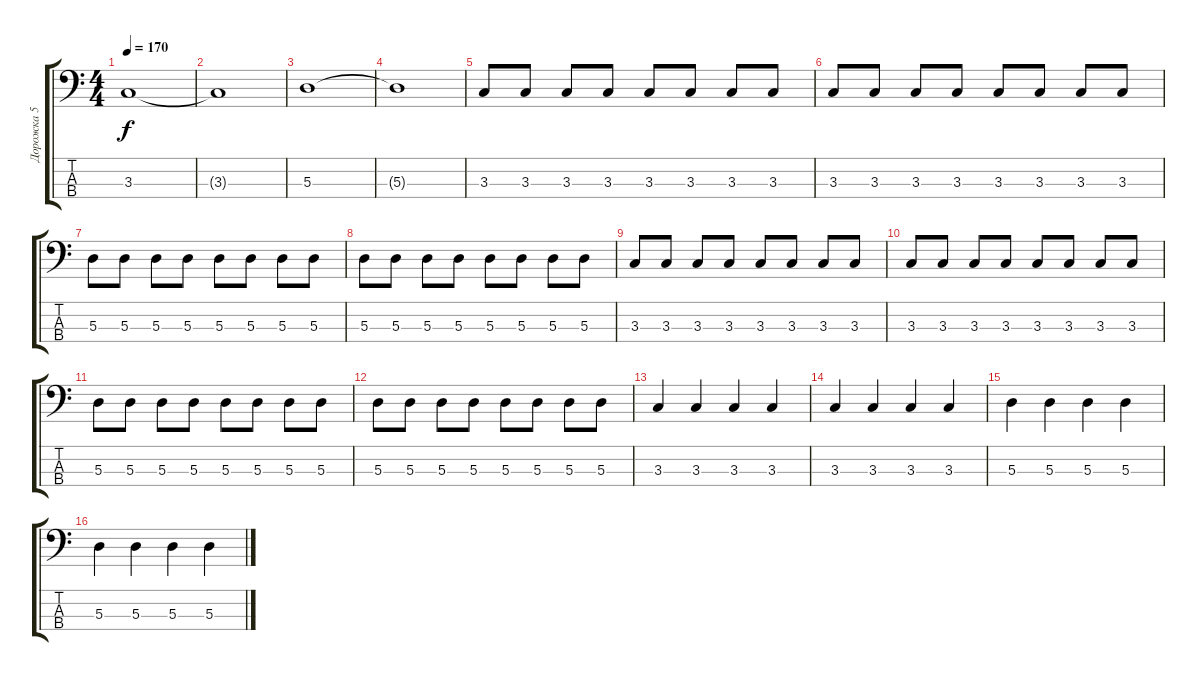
\track ("Дорожка 5" "Дорожка 5") {instrument electricbasspick}
\staff {score tabs}
\tuning (G2 D2 A1 E1) {hide}
\ts (4 4)
\tempo 170
\clef f4
\ks c
3.3.1{dy f} |
3.3{t}.1 |
5.3.1 |
5.3{t}.1 |
3.3.8 3.3.8 3.3.8 3.3.8 3.3.8 3.3.8 3.3.8 3.3.8 |
3.3.8 3.3.8 3.3.8 3.3.8 3.3.8 3.3.8 3.3.8 3.3.8 |
5.3.8 5.3.8 5.3.8 5.3.8 5.3.8 5.3.8 5.3.8 5.3.8 |
5.3.8 5.3.8 5.3.8 5.3.8 5.3.8 5.3.8 5.3.8 5.3.8 |
3.3.8 3.3.8 3.3.8 3.3.8 3.3.8 3.3.8 3.3.8 3.3.8 |
3.3.8 3.3.8 3.3.8 3.3.8 3.3.8 3.3.8 3.3.8 3.3.8 |
5.3.8 5.3.8 5.3.8 5.3.8 5.3.8 5.3.8 5.3.8 5.3.8 |
5.3.8 5.3.8 5.3.8 5.3.8 5.3.8 5.3.8 5.3.8 5.3.8 |
3.3.4 3.3.4 3.3.4 3.3.4 |
3.3.4 3.3.4 3.3.4 3.3.4 |
5.3.4 5.3.4 5.3.4 5.3.4 |
5.3.4 5.3.4 5.3.4 5.3.4
